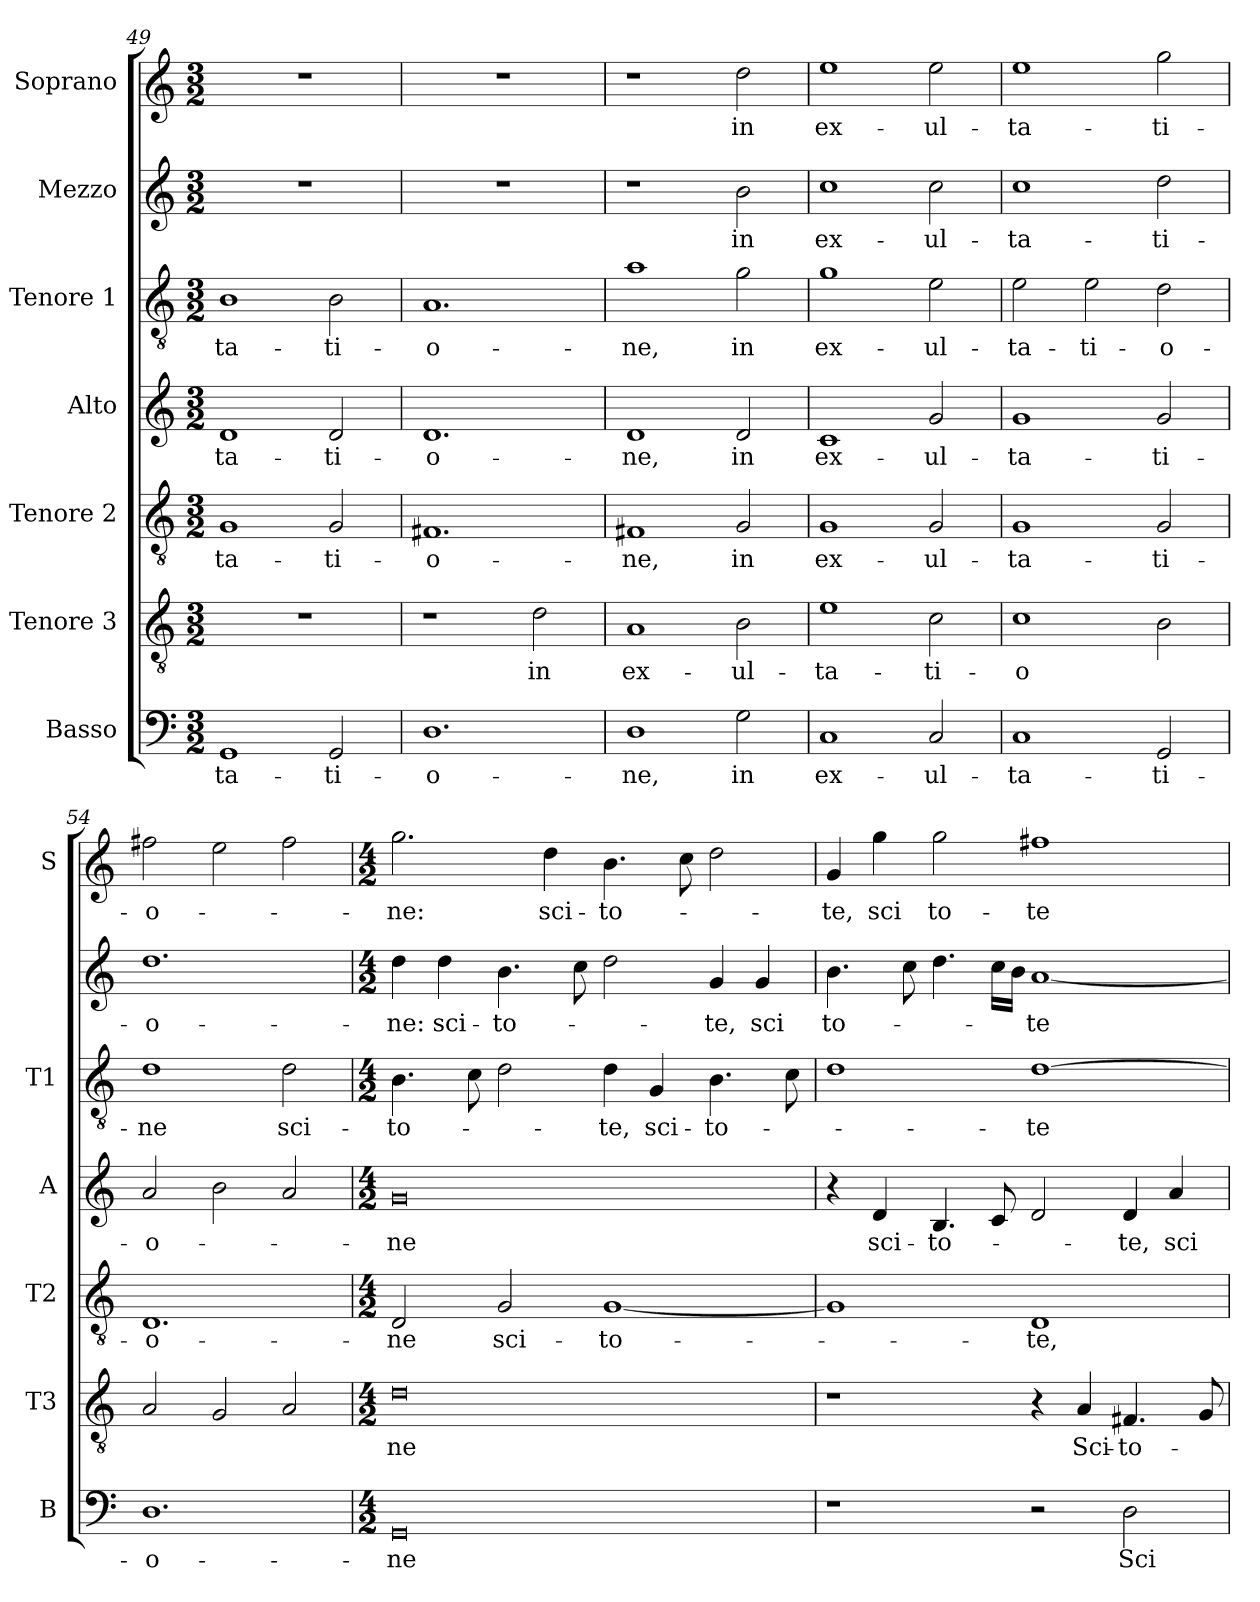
**kern	**text	**kern	**text	**kern	**text	**kern	**text	**kern	**text	**kern	**text	**kern	**text
*part7	*part7	*part6	*part6	*part5	*part5	*part4	*part4	*part3	*part3	*part2	*part2	*part1	*part1
*staff7	*staff7	*staff6	*staff6	*staff5	*staff5	*staff4	*staff4	*staff3	*staff3	*staff2	*staff2	*staff1	*staff1
*I"Basso	*	*I"Tenore 3	*	*I"Tenore 2	*	*I"Alto	*	*I"Tenore 1	*	*I"Mezzo	*	*I"Soprano	*
*I'B	*	*I'T3	*	*I'T2	*	*I'A	*	*I'T1	*	*	*	*I'S	*
*clefF4	*	*clefGv2	*	*clefGv2	*	*clefG2	*	*clefGv2	*	*clefG2	*	*clefG2	*
*k[]	*	*k[]	*	*k[]	*	*k[]	*	*k[]	*	*k[]	*	*k[]	*
*C:	*	*C:	*	*C:	*	*C:	*	*C:	*	*C:	*	*C:	*
*M3/2	*	*M3/2	*	*M3/2	*	*M3/2	*	*M3/2	*	*M3/2	*	*M3/2	*
=49	=49	=49	=49	=49	=49	=49	=49	=49	=49	=49	=49	=49	=49
1GG	-ta-	1.r	.	1G	-ta-	1d	-ta-	1B	-ta-	1.r	.	1.r	.
2GG/	-ti-	.	.	2G/	-ti-	2d/	-ti-	2B\	-ti-	.	.	.	.
=50	=50	=50	=50	=50	=50	=50	=50	=50	=50	=50	=50	=50	=50
1.D	-o-	1r	.	1.F#X	-o-	1.d	-o-	1.A	-o-	1.r	.	1.r	.
.	.	2d\	in	.	.	.	.	.	.	.	.	.	.
=51	=51	=51	=51	=51	=51	=51	=51	=51	=51	=51	=51	=51	=51
1D	-ne,	1A	ex-	1F#X	-ne,	1d	-ne,	1a	-ne,	1r	.	1r	.
2G\	in	2B\	-ul-	2G/	in	2d/	in	2g\	in	2b\	in	2dd\	in
=52	=52	=52	=52	=52	=52	=52	=52	=52	=52	=52	=52	=52	=52
1C	ex-	1e	-ta-	1G	ex-	1c	ex-	1g	ex-	1cc	ex-	1ee	ex-
2C/	-ul-	2c\	-ti-	2G/	-ul-	2g/	-ul-	2e\	-ul-	2cc\	-ul-	2ee\	-ul-
=53	=53	=53	=53	=53	=53	=53	=53	=53	=53	=53	=53	=53	=53
1C	-ta-	1c	-o	1G	-ta-	1g	-ta-	2e\	-ta-	1cc	-ta-	1ee	-ta-
.	.	.	.	.	.	.	.	2e\	-ti-	.	.	.	.
2GG/	-ti-	2B\	.	2G/	-ti-	2g/	-ti-	2d\	-o-	2dd\	-ti-	2gg\	-ti-
!!LO:PB:g=z
=54	=54	=54	=54	=54	=54	=54	=54	=54	=54	=54	=54	=54	=54
1.D	-o-	2A/	.	1.D	-o-	2a/	-o-	1d	-ne	1.dd	-o-	2ff#X\	-o-
.	.	2G/	.	.	.	2b\	.	.	.	.	.	2ee\	.
.	.	2A/	.	.	.	2a/	.	2d\	sci-	.	.	2ff#\	.
!!LO:PB:g=z
=55	=55	=55	=55	=55	=55	=55	=55	=55	=55	=55	=55	=55	=55
*M4/2	*	*M4/2	*	*M4/2	*	*M4/2	*	*M4/2	*	*M4/2	*	*M4/2	*
0GG	-ne	0d	ne	2D/	-ne	0g	-ne	4.B\	-to-	4dd\	-ne:	2.gg\	-ne:
.	.	.	.	.	.	.	.	.	.	4dd\	sci-	.	.
.	.	.	.	.	.	.	.	8c\	.	.	.	.	.
.	.	.	.	2G/	sci-	.	.	2d\	.	4.b\	-to-	.	.
.	.	.	.	.	.	.	.	.	.	.	.	4dd\	sci-
.	.	.	.	.	.	.	.	.	.	8cc\	.	.	.
.	.	.	.	[1G	-to-	.	.	4d\	-te,	2dd\	.	4.b\	-to-
.	.	.	.	.	.	.	.	4G/	sci-	.	.	.	.
.	.	.	.	.	.	.	.	.	.	.	.	8cc\	.
.	.	.	.	.	.	.	.	4.B\	-to-	4g/	-te,	2dd\	.
.	.	.	.	.	.	.	.	.	.	4g/	sci	.	.
.	.	.	.	.	.	.	.	8c\	.	.	.	.	.
=56	=56	=56	=56	=56	=56	=56	=56	=56	=56	=56	=56	=56	=56
1r	.	1r	.	1G]	.	4r	.	1d	.	4.b\	to-	4g/	-te,
.	.	.	.	.	.	4d/	sci-	.	.	.	.	4gg\	sci
.	.	.	.	.	.	.	.	.	.	8cc\	.	.	.
.	.	.	.	.	.	4.B/	-to-	.	.	4.dd\	.	2gg\	to-
.	.	.	.	.	.	8c/	.	.	.	16cc\LL	.	.	.
.	.	.	.	.	.	.	.	.	.	16b\JJ	.	.	.
2r	.	4r	.	1D	-te,	2d/	.	[1d	-te	[1a	-te	1ff#X	-te
.	.	4A/	Sci-	.	.	.	.	.	.	.	.	.	.
2D\	Sci-	4.F#X/	-to-	.	.	4d/	-te,	.	.	.	.	.	.
.	.	.	.	.	.	4a/	sci-	.	.	.	.	.	.
.	.	8G/	.	.	.	.	.	.	.	.	.	.	.
=	=	=	=	=	=	=	=	=	=	=	=	=	=
*-	*-	*-	*-	*-	*-	*-	*-	*-	*-	*-	*-	*-	*-
